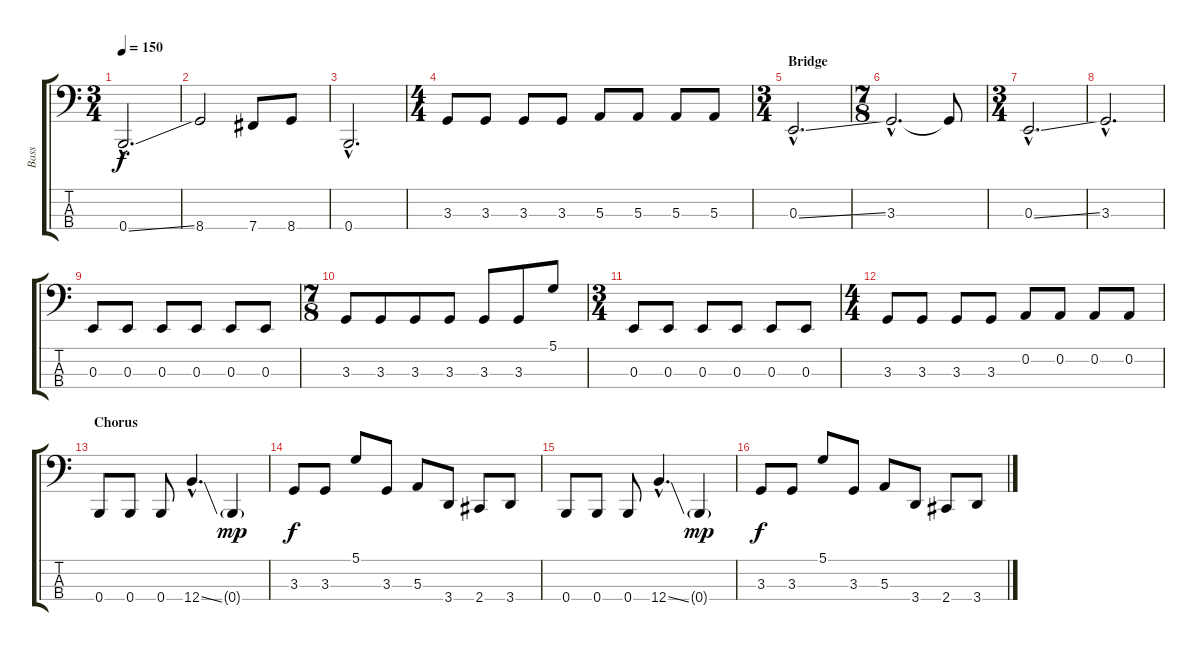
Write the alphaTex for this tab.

\track ("Bass" "Bass") {instrument electricbassfinger}
\staff {score tabs}
\tuning (D2 A1 E1 B0) {hide}
\ts (3 4)
\tempo 150
\clef f4
\ks c
0.4{ss hac}.2{d dy f} |
8.4.2 7.4.8 8.4.8 |
0.4{hac}.2{d} |
\ts (4 4)
3.3.8 3.3.8 3.3.8 3.3.8 5.3.8 5.3.8 5.3.8 5.3.8 |
\ts (3 4)
\section ("" "Bridge")
0.3{ss hac}.2{d} |
\ts (7 8)
3.3{hac}.2{d} 3.3{t}.8 |
\ts (3 4)
0.3{ss hac}.2{d} |
3.3{hac}.2{d} |
0.3.8 0.3.8 0.3.8 0.3.8 0.3.8 0.3.8 |
\ts (7 8)
3.3.8 3.3.8 3.3.8 3.3.8 3.3.8 3.3.8 5.1.8 |
\ts (3 4)
0.3.8 0.3.8 0.3.8 0.3.8 0.3.8 0.3.8 |
\ts (4 4)
3.3.8 3.3.8 3.3.8 3.3.8 0.2.8 0.2.8 0.2.8 0.2.8 |
\section ("" "Chorus")
0.4.8 0.4.8 0.4.8 12.4{ss hac}.4{d} 0.4{g}.4{dy mp} |
3.3.8{dy f} 3.3.8 5.1.8 3.3.8 5.3.8 3.4.8 2.4.8 3.4.8 |
0.4.8 0.4.8 0.4.8 12.4{ss hac}.4{d} 0.4{g}.4{dy mp} |
3.3.8{dy f} 3.3.8 5.1.8 3.3.8 5.3.8 3.4.8 2.4.8 3.4.8
